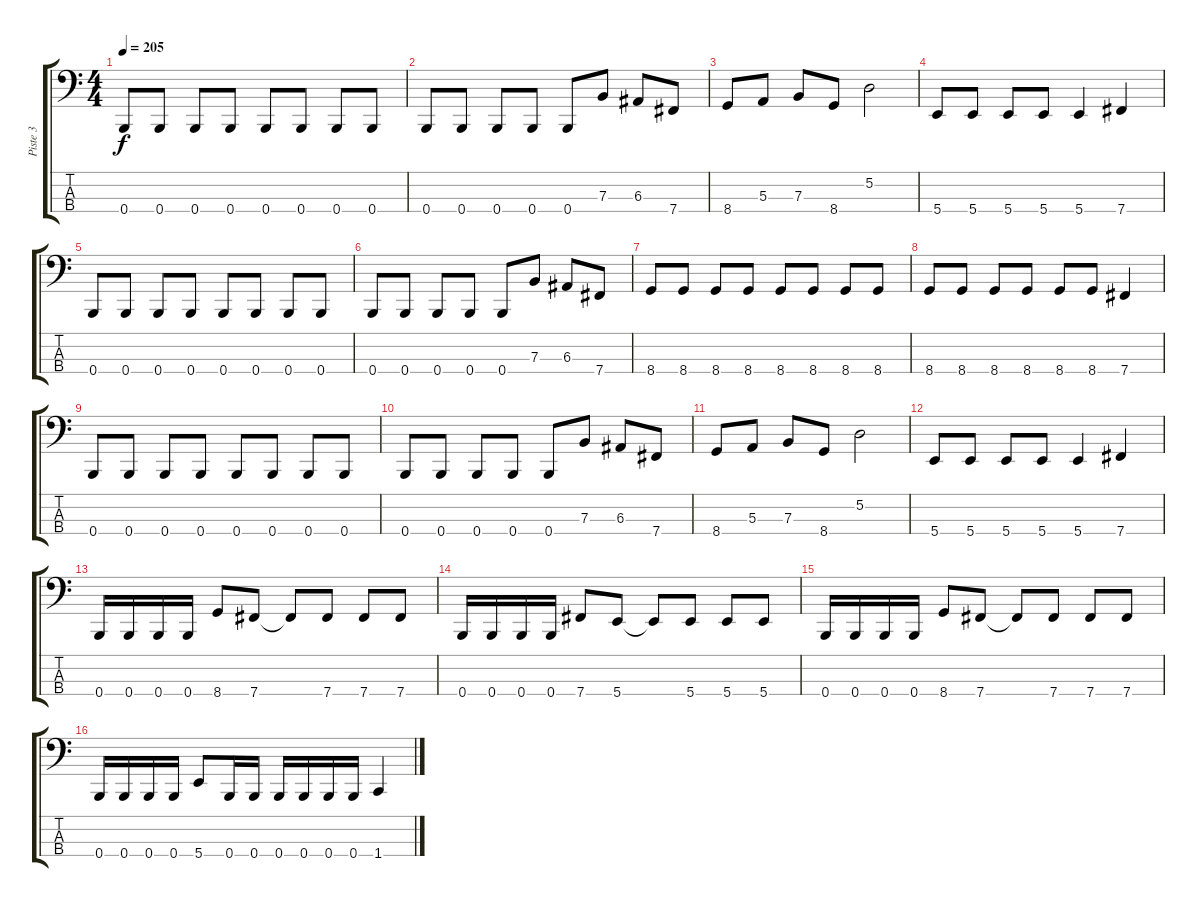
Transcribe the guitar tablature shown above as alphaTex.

\track ("Piste 3" "Piste 3") {instrument electricbasspick}
\staff {score tabs}
\tuning (D2 A1 E1 B0) {hide}
\ts (4 4)
\tempo 205
\clef f4
\ks c
0.4.8{dy f} 0.4.8 0.4.8 0.4.8 0.4.8 0.4.8 0.4.8 0.4.8 |
0.4.8 0.4.8 0.4.8 0.4.8 0.4.8 7.3.8 6.3.8 7.4.8 |
8.4.8 5.3.8 7.3.8 8.4.8 5.2.2 |
5.4.8 5.4.8 5.4.8 5.4.8 5.4.4 7.4.4 |
0.4.8 0.4.8 0.4.8 0.4.8 0.4.8 0.4.8 0.4.8 0.4.8 |
0.4.8 0.4.8 0.4.8 0.4.8 0.4.8 7.3.8 6.3.8 7.4.8 |
8.4.8 8.4.8 8.4.8 8.4.8 8.4.8 8.4.8 8.4.8 8.4.8 |
8.4.8 8.4.8 8.4.8 8.4.8 8.4.8 8.4.8 7.4.4 |
0.4.8 0.4.8 0.4.8 0.4.8 0.4.8 0.4.8 0.4.8 0.4.8 |
0.4.8 0.4.8 0.4.8 0.4.8 0.4.8 7.3.8 6.3.8 7.4.8 |
8.4.8 5.3.8 7.3.8 8.4.8 5.2.2 |
5.4.8 5.4.8 5.4.8 5.4.8 5.4.4 7.4.4 |
0.4.16 0.4.16 0.4.16 0.4.16 8.4.8 7.4.8 7.4{t}.8 7.4.8 7.4.8 7.4.8 |
0.4.16 0.4.16 0.4.16 0.4.16 7.4.8 5.4.8 5.4{t}.8 5.4.8 5.4.8 5.4.8 |
0.4.16 0.4.16 0.4.16 0.4.16 8.4.8 7.4.8 7.4{t}.8 7.4.8 7.4.8 7.4.8 |
0.4.16 0.4.16 0.4.16 0.4.16 5.4.8 0.4.16 0.4.16 0.4.16 0.4.16 0.4.16 0.4.16 1.4.4
